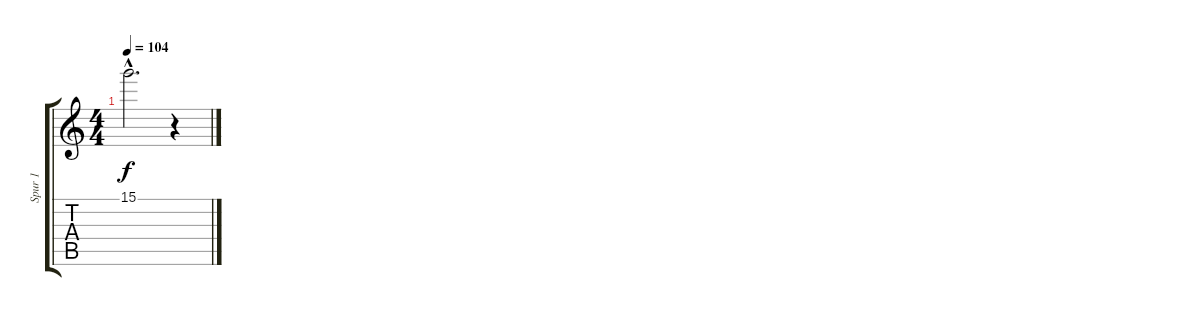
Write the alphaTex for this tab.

\track ("Spur 1" "Spur 1") {instrument acousticguitarsteel}
\staff {score tabs}
\tuning (E4 B3 G3 D3 A2 E2) {hide}
\ts (4 4)
\tempo 104
\clef g2
\ks c
15.1{hac t}.2{d dy f} r.4
